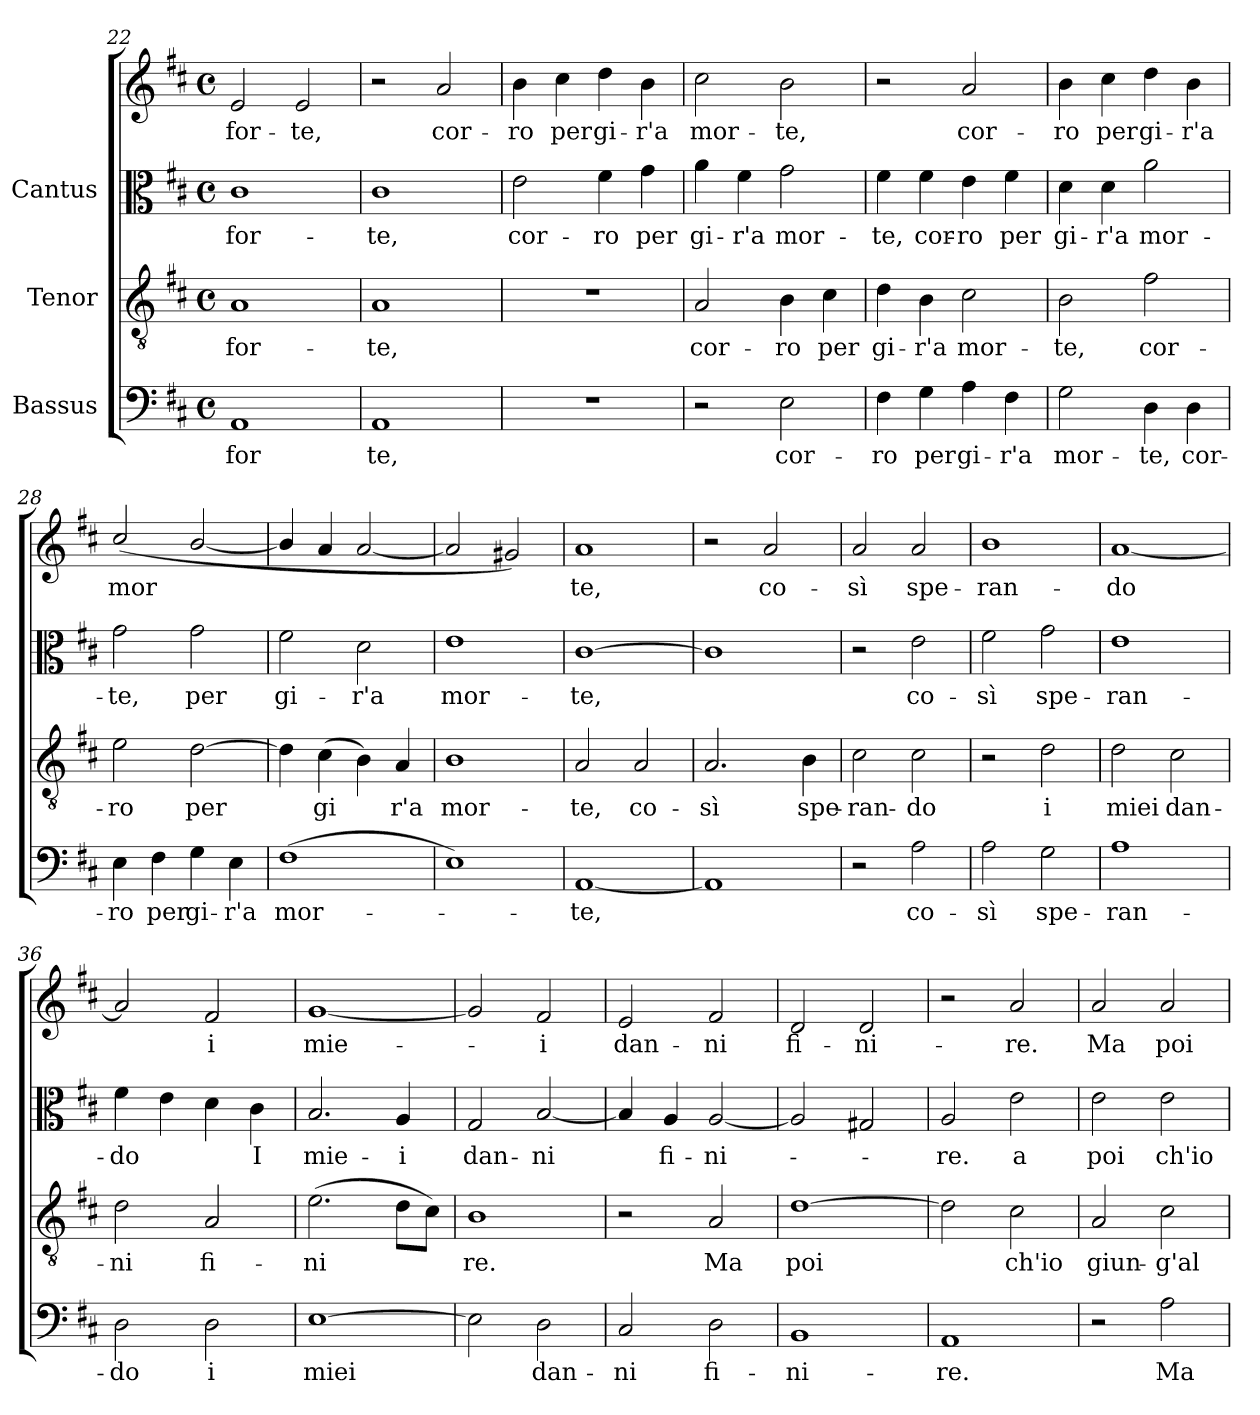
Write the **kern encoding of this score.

**kern	**text	**kern	**text	**kern	**text	**kern	**text
*part3	*part3	*part2	*part2	*part1	*part1	*part1	*part1
*staff4	*staff4	*staff3	*staff3	*staff2	*staff2	*staff1	*staff1
*I"Bassus	*	*I"Tenor	*	*I"Cantus	*	*	*
*clefF4	*	*clefGv2	*	*clefC3	*	*clefG2	*
*k[f#c#]	*	*k[f#c#]	*	*k[f#c#]	*	*k[f#c#]	*
*D:	*	*D:	*	*D:	*	*D:	*
*M4/4	*	*M4/4	*	*M4/4	*	*M4/4	*
*met(c)	*	*met(c)	*	*met(c)	*	*met(c)	*
=22	=22	=22	=22	=22	=22	=22	=22
!	!LO:LY:b:cj	!	!LO:LY:b:cj	!	!LO:LY:b:cj	!	!LO:LY:b:cj
1AA	for	1A	for-	1c#	for-	2e/	for-
!	!	!	!	!	!	!	!LO:LY:b:cj
.	.	.	.	.	.	2e/	-te,
=23	=23	=23	=23	=23	=23	=23	=23
!	!LO:LY:b:cj	!	!LO:LY:b:cj	!	!LO:LY:b:cj	!	!
1AA	te,	1A	-te,	1c#	-te,	2r	.
!	!	!	!	!	!	!	!LO:LY:b:cj
.	.	.	.	.	.	2a/	-cor-
!!LO:PB:g=z
=24	=24	=24	=24	=24	=24	=24	=24
!	!	!	!	!	!LO:LY:b:cj	!	!LO:LY:b:cj
1r	.	1r	.	2e\	cor-	4b\	ro
!	!	!	!	!	!	!	!LO:LY:b:cj
.	.	.	.	.	.	4cc#\	per
!	!	!	!	!	!LO:LY:b:cj	!	!LO:LY:b:cj
.	.	.	.	4f#\	-ro	4dd\	gi-
!	!	!	!	!	!LO:LY:b:cj	!	!LO:LY:b:cj
.	.	.	.	4g\	per	4b\	-r'a
=25	=25	=25	=25	=25	=25	=25	=25
!	!	!	!LO:LY:b:cj	!	!LO:LY:b:cj	!	!LO:LY:b:cj
2r	.	2A/	cor-	4a\	gi-	2cc#\	mor-
!	!	!	!	!	!LO:LY:b:cj	!	!
.	.	.	.	4f#\	-r'a	.	.
!	!LO:LY:b:cj	!	!LO:LY:b:cj	!	!LO:LY:b:cj	!	!LO:LY:b:cj
2E\	cor-	4B\	-ro	2g\	mor-	2b\	-te,
!	!	!	!LO:LY:b:cj	!	!	!	!
.	.	4c#\	per	.	.	.	.
=26	=26	=26	=26	=26	=26	=26	=26
!	!LO:LY:b:cj	!	!LO:LY:b:cj	!	!LO:LY:b:cj	!	!
4F#\	-ro	4d\	gi-	4f#\	-te,	2r	.
!	!LO:LY:b:cj	!	!LO:LY:b:cj	!	!LO:LY:b:cj	!	!
4G\	per	4B\	-r'a	4f#\	cor-	.	.
!	!LO:LY:b:cj	!	!LO:LY:b:cj	!	!LO:LY:b:cj	!	!LO:LY:b:cj
4A\	gi-	2c#\	mor-	4e\	-ro	2a/	-cor-
!	!LO:LY:b:cj	!	!	!	!LO:LY:b:cj	!	!
4F#\	-r'a	.	.	4f#\	per	.	.
=27	=27	=27	=27	=27	=27	=27	=27
!	!LO:LY:b:cj	!	!LO:LY:b:cj	!	!LO:LY:b:cj	!	!LO:LY:b:cj
2G\	mor-	2B\	-te,	4d\	gi-	4b\	ro
!	!	!	!	!	!LO:LY:b:cj	!	!LO:LY:b:cj
.	.	.	.	4d\	-r'a	4cc#\	per
!	!LO:LY:b:cj	!	!LO:LY:b:cj	!	!LO:LY:b:cj	!	!LO:LY:b:cj
4D\	-te,	2f#\	cor-	2a\	mor-	4dd\	gi-
!	!LO:LY:b:cj	!	!	!	!	!	!LO:LY:b:cj
4D\	cor-	.	.	.	.	4b\	-r'a
=28	=28	=28	=28	=28	=28	=28	=28
!	!LO:LY:b:cj	!	!LO:LY:b:cj	!	!LO:LY:b:cj	!	!LO:LY:b:cj
4E\	-ro	2e\	-ro	2g\	-te,	(<2cc#/	-mor-
!	!LO:LY:b:cj	!	!	!	!	!	!
4F#\	per	.	.	.	.	.	.
!	!LO:LY:b:cj	!	!LO:LY:b:cj	!	!LO:LY:b:cj	!	!LO:LY:b:cj
4G\	gi-	[>2d\	per	2g\	per	[<2b/	--
!	!LO:LY:b:cj	!	!	!	!	!	!
4E\	-r'a	.	.	.	.	.	.
!!LO:LB:g=z
=29	=29	=29	=29	=29	=29	=29	=29
!	!LO:LY:b:cj	!	!LO:LY:b:cj	!	!LO:LY:b:cj	!	!
(>1F#	mor-	4d\]	.	2f#\	gi-	4b/]	.
!	!	!	!LO:LY:b:cj	!	!	!	!
.	.	(>4c#\	gi-	.	.	4a/	.
!	!	!	!LO:LY:b:cj	!	!LO:LY:b:cj	!	!
.	.	4B\)	-	2d\	-r'a	[<2a/	.
!	!	!	!LO:LY:b:cj	!	!	!	!
.	.	4A/	r'a	.	.	.	.
=30	=30	=30	=30	=30	=30	=30	=30
!	!	!	!LO:LY:b:cj	!	!LO:LY:b:cj	!	!
1E)	.	1B	mor-	1e	mor-	2a/]	.
.	.	.	.	.	.	2g#X/)	.
=31	=31	=31	=31	=31	=31	=31	=31
!	!LO:LY:b:cj	!	!LO:LY:b:cj	!	!LO:LY:b:cj	!	!LO:LY:b:cj
[<1AA	-te,	2A/	-te,	[>1c#	te,	1a	-te,
!	!	!	!LO:LY:b:cj	!	!	!	!
.	.	2A/	co-	.	.	.	.
=32	=32	=32	=32	=32	=32	=32	=32
!	!	!	!LO:LY:b:cj	!	!	!	!
1AA]	.	2.A/	-sì	1c#]	.	2r	.
!	!	!	!	!	!	!	!LO:LY:b:cj
.	.	.	.	.	.	2a/	co-
!	!	!	!LO:LY:b:cj	!	!	!	!
.	.	4B\	spe-	.	.	.	.
=33	=33	=33	=33	=33	=33	=33	=33
!	!	!	!LO:LY:b:cj	!	!	!	!LO:LY:b:cj
2r	.	2c#\	-ran-	2r	.	2a/	-sì
!	!LO:LY:b:cj	!	!LO:LY:b:cj	!	!LO:LY:b:cj	!	!LO:LY:b:cj
2A\	co-	2c#\	-do	2e\	-co-	2a/	spe-
=34	=34	=34	=34	=34	=34	=34	=34
!	!LO:LY:b:cj	!	!	!	!LO:LY:b:cj	!	!LO:LY:b:cj
2A\	-sì	2r	.	2f#\	-sì	1b	-ran-
!	!LO:LY:b:cj	!	!LO:LY:b:cj	!	!LO:LY:b:cj	!	!
2G\	spe-	2d\	i	2g\	spe-	.	.
=35	=35	=35	=35	=35	=35	=35	=35
!	!LO:LY:b:cj	!	!LO:LY:b:cj	!	!LO:LY:b:cj	!	!LO:LY:b:cj
1A	-ran-	2d\	miei	1e	ran-	[<1a	-do
!	!	!	!LO:LY:b:cj	!	!	!	!
.	.	2c#\	dan-	.	.	.	.
!!LO:LB:g=z
=36	=36	=36	=36	=36	=36	=36	=36
!	!LO:LY:b:cj	!	!LO:LY:b:cj	!	!LO:LY:b:cj	!	!LO:LY:b:cj
2D\	-do	2d\	-ni	4f#\	do	2a/]	-
!	!	!	!	!	!LO:LY:b:cj	!	!
.	.	.	.	4e\	.	.	.
!	!LO:LY:b:cj	!	!LO:LY:b:cj	!	!LO:LY:b:cj	!	!LO:LY:b:cj
2D\	i	2A/	fi-	4d\	.	2f#/	i
!	!	!	!	!	!LO:LY:b:cj	!	!
.	.	.	.	4c#\	I	.	.
=37	=37	=37	=37	=37	=37	=37	=37
!	!LO:LY:b:cj	!	!LO:LY:b:cj	!	!LO:LY:b:cj	!	!LO:LY:b:cj
[>1E	miei	(>2.e\	-ni-	2.B/	-mie-	[<1g	mie-
!	!	!	!LO:LY:b:cj	!	!LO:LY:b:cj	!	!
.	.	8d\L	--	4A/	-i	.	.
!	!	!	!LO:LY:b:cj	!	!	!	!
.	.	8c#\J)	--	.	.	.	.
=38	=38	=38	=38	=38	=38	=38	=38
!	!LO:LY:b:cj	!	!LO:LY:b:cj	!	!LO:LY:b:cj	!	!LO:LY:b:cj
2E\]	.	1B	-re.	2G/	dan-	2g/]	.
!	!LO:LY:b:cj	!	!	!	!LO:LY:b:cj	!	!LO:LY:b:cj
2D\	dan-	.	.	[<2B/	-ni	2f#/	i
=39	=39	=39	=39	=39	=39	=39	=39
!	!LO:LY:b:cj	!	!	!	!LO:LY:b:cj	!	!LO:LY:b:cj
2C#/	-ni	2r	.	4B/]	.	2e/	dan-
!	!	!	!	!	!LO:LY:b:cj	!	!
.	.	.	.	4A/	fi-	.	.
!	!LO:LY:b:cj	!	!LO:LY:b:cj	!	!LO:LY:b:cj	!	!LO:LY:b:cj
2D\	fi-	2A/	Ma	[<2A/	-ni-	2f#/	-ni
=40	=40	=40	=40	=40	=40	=40	=40
!	!LO:LY:b:cj	!	!LO:LY:b:cj	!	!	!	!LO:LY:b:cj
1BB	-ni-	[>1d	poi	2A/]	.	2d/	-fi-
!	!	!	!	!	!	!	!LO:LY:b:cj
.	.	.	.	2G#X/	.	2d/	-ni-
=41	=41	=41	=41	=41	=41	=41	=41
!	!LO:LY:b:cj	!	!LO:LY:b:cj	!	!LO:LY:b:cj	!	!
1AA	-re.	2d\]	.	2A/	re.	2r	.
!	!	!	!LO:LY:b:cj	!	!LO:LY:b:cj	!	!LO:LY:b:cj
.	.	2c#\	ch'io	2e\	a	2a/	-re.
=42	=42	=42	=42	=42	=42	=42	=42
!	!	!	!LO:LY:b:cj	!	!LO:LY:b:cj	!	!LO:LY:b:cj
2r	.	2A/	giun-	2e\	poi	2a/	Ma
!	!LO:LY:b:cj	!	!LO:LY:b:cj	!	!LO:LY:b:cj	!	!LO:LY:b:cj
2A\	Ma	2c#\	-g'al	2e\	ch'io	2a/	poi
=	=	=	=	=	=	=	=
*-	*-	*-	*-	*-	*-	*-	*-
